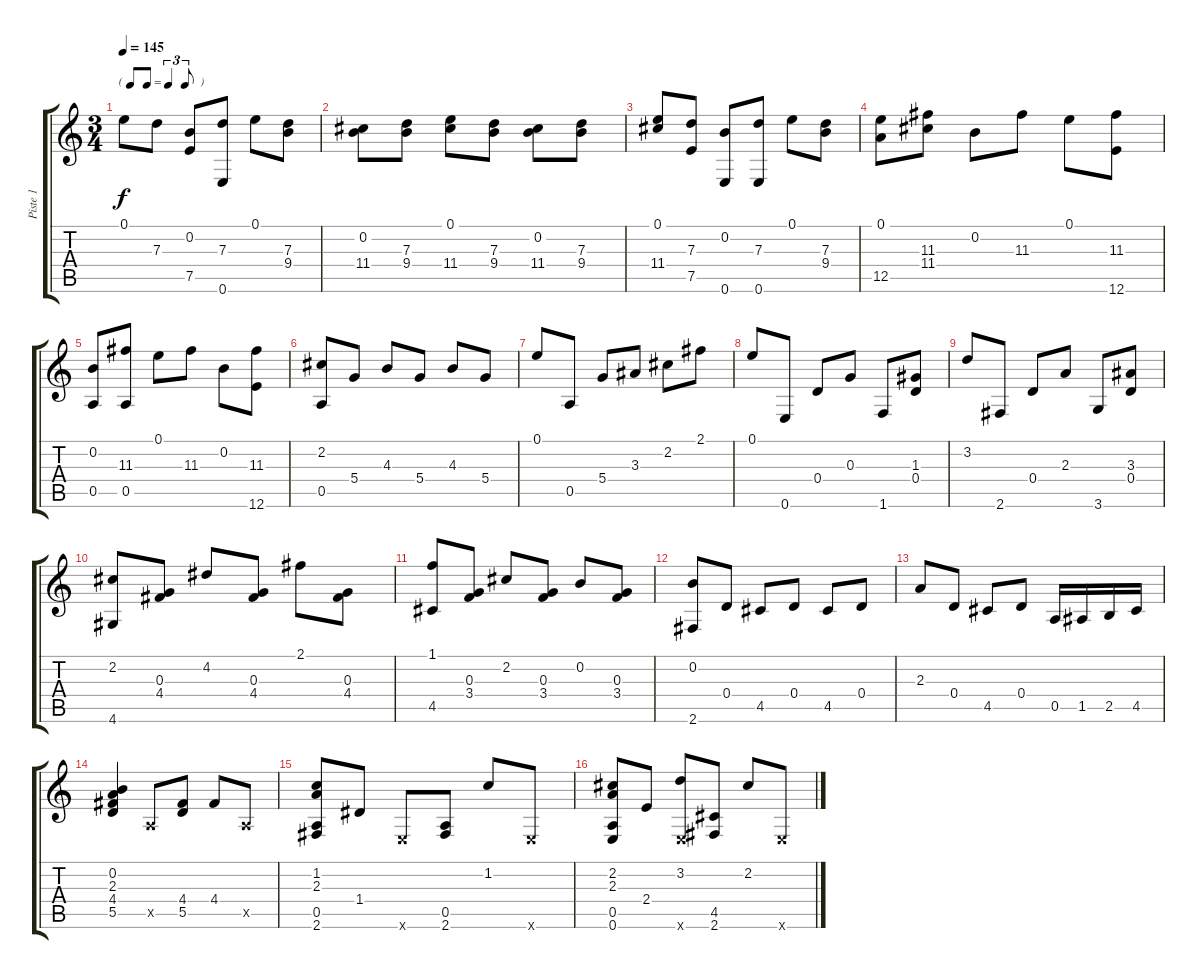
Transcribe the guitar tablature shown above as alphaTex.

\track ("Piste 1" "Piste 1") {instrument acousticguitarnylon}
\staff {score tabs}
\tuning (E4 B3 G3 D3 A2 E2) {hide}
\ts (3 4)
\tf triplet8th
\tempo 145
\clef g2
\ks c
0.1.8{dy f} 7.3.8 (0.2 7.5).8 (7.3 0.6).8 0.1.8 (7.3 9.4).8 |
(0.2 11.4).8 (7.3 9.4).8 (0.1 11.4).8 (7.3 9.4).8 (0.2 11.4).8 (7.3 9.4).8 |
(0.1 11.4).8 (7.3 7.5).8 (0.2 0.6).8 (7.3 0.6).8 0.1.8 (7.3 9.4).8 |
(0.1 12.5).8 (11.3 11.4).8 0.2.8 11.3.8 0.1.8 (11.3 12.6).8 |
(0.2 0.5).8 (11.3 0.5).8 0.1.8 11.3.8 0.2.8 (11.3 12.6).8 |
(2.2 0.5).8 5.4.8 4.3.8 5.4.8 4.3.8 5.4.8 |
0.1.8 0.5.8 5.4.8 3.3.8 2.2.8 2.1.8 |
0.1.8 0.6.8 0.4.8 0.3.8 1.6.8 (1.3 0.4).8 |
3.2.8 2.6.8 0.4.8 2.3.8 3.6.8 (3.3 0.4).8 |
(2.2 4.6).8 (0.3 4.4).8 4.2.8 (0.3 4.4).8 2.1.8 (0.3 4.4).8 |
(1.1 4.5).8 (0.3 3.4).8 2.2.8 (0.3 3.4).8 0.2.8 (0.3 3.4).8 |
(0.2 2.6).8 0.4.8 4.5.8 0.4.8 4.5.8 0.4.8 |
2.3.8 0.4.8 4.5.8 0.4.8 0.5.16 1.5.16 2.5.16 4.5.16 |
(0.2 2.3 4.4 5.5).4 0.5{x}.8 (4.4 5.5).8 4.4.8 0.5{x}.8 |
(1.2 2.3 0.5 2.6).8 1.4.8 0.6{x}.8 (0.5 2.6).8 1.2.8 0.6{x}.8 |
(2.2 2.3 0.5 0.6).8 2.4.8 (3.2 0.6{x}).8 (4.5 2.6).8 2.2.8 0.6{x}.8
